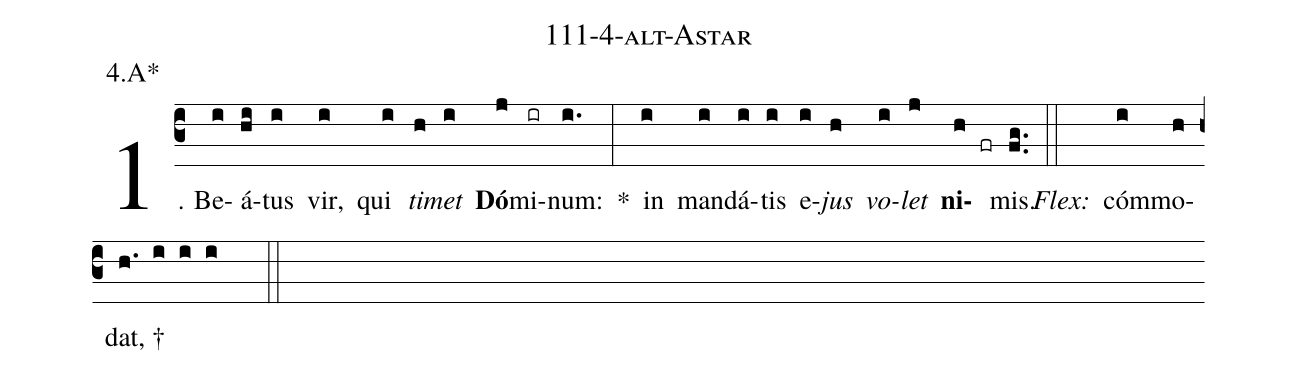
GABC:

name: 111-4-alt-Astar;
annotation: 4.A*;
%%
(c3)1. Be(i)á(hi)tus(i) vir,(i) qui(i) <i>ti</i>(h)<i>met</i>(i) <b>Dó</b>(j)mi(ir)num:(i.) *(:) in(i) man(i)dá(i)tis(i) e(i)<i>jus</i>(h) <i>vo</i>(i)<i>let</i>(j) <b>ni</b>(h fr)mis.(fg..) (::)
<i>Flex:</i>()  cóm(i)mo(h)dat, †(h. i i i  ::)
